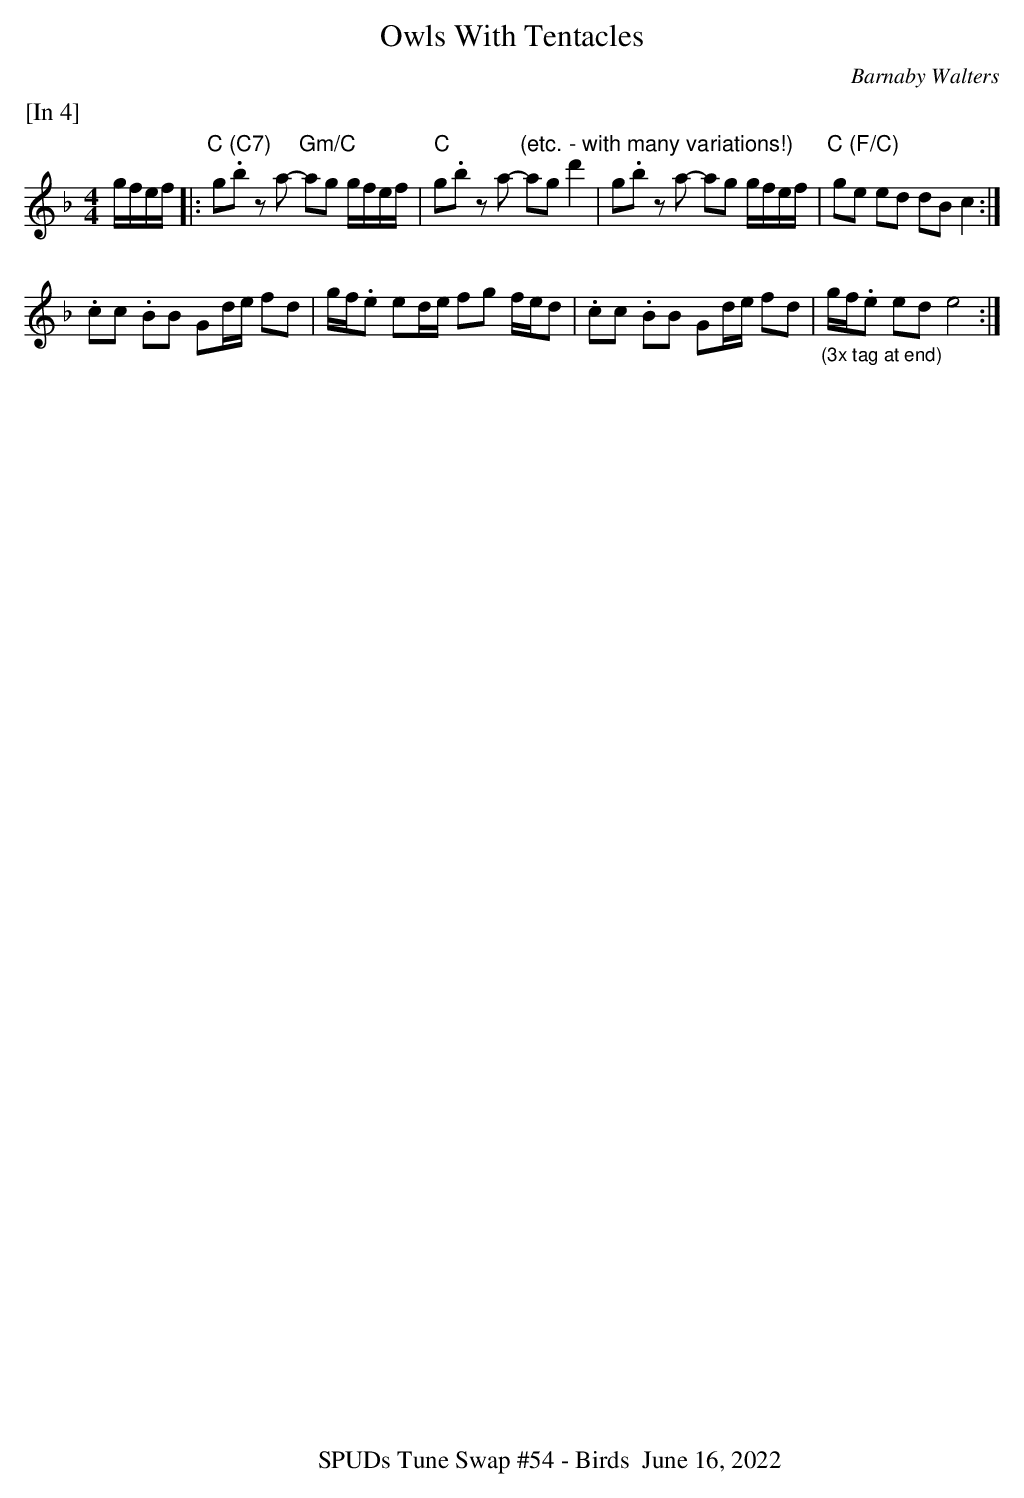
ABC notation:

X:1
T:Owls With Tentacles
C:Barnaby Walters
M:4/4
L:1/8
Q:1/4=112
K:Cmix
%%text [In 4]
g/f/e/f/|: "C (C7)"g.b z a- "Gm/C"ag g/f/e/f/|"C"g.b z a- "(etc. - with many variations!)"ag d'2|\
g.b z a- ag g/f/e/f/|"C (F/C)"ge ed dB c2 :|
.cc .BB Gd/e/ fd|g/f/.e ed/e/ fg f/e/d|.cc .BB Gd/e/ fd|"_(3x tag at end)"g/f/.e ed e4 :|
